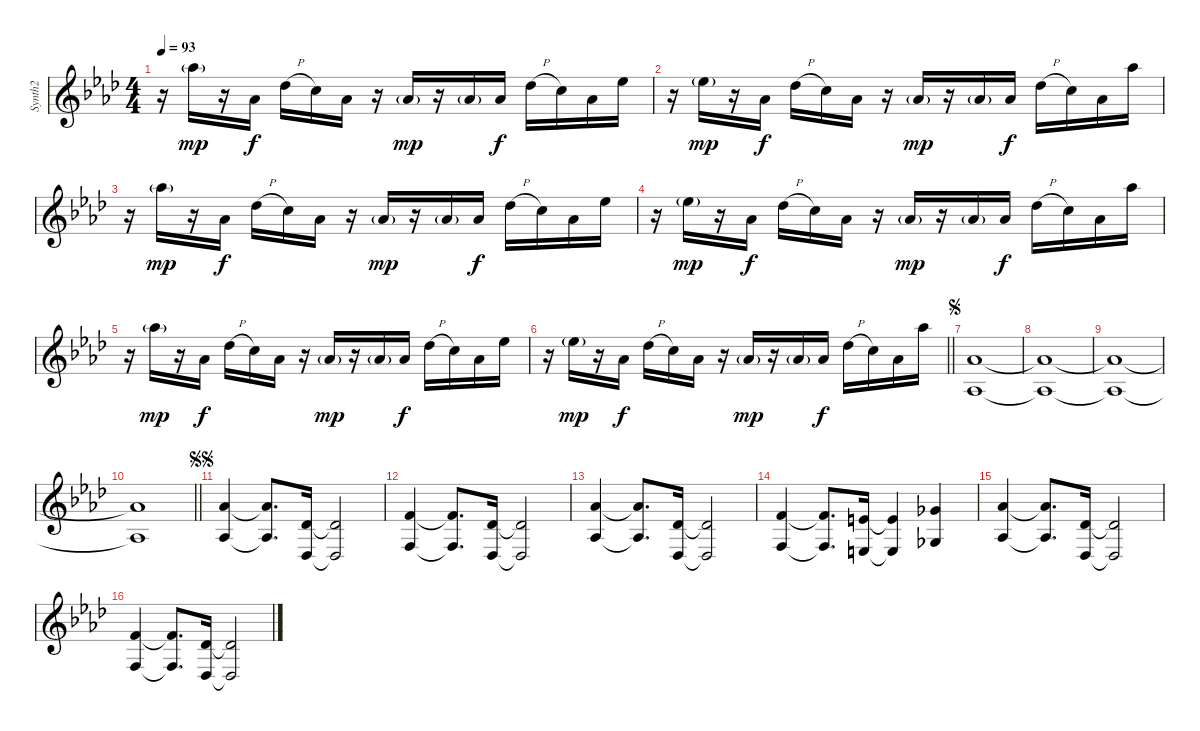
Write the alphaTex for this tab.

\track ("Synth2" "Synth2") {instrument stringensemble1}
\staff {score}
\tuning (E4 C4 G3 C3 G2 C2) {hide}
\ts (4 4)
\tempo 93
\clef g2
\ks ab
r.16{dy f} 16.1{g}.16{dy mp} r.16 13.3.16{dy f} 13.2{h}.16 12.2.16 13.3.16 r.16 13.3{g}.16{dy mp} r.16 13.3{g}.16 13.3.16{dy f} 13.2{h}.16 12.2.16 13.3.16 11.1.16 |
r.16 11.1{g}.16{dy mp} r.16 8.2.16{dy f} 9.1{h}.16 8.1.16 8.2.16 r.16 8.2{g}.16{dy mp} r.16 8.2{g}.16 8.2.16{dy f} 9.1{h}.16 8.1.16 8.2.16 16.1.16 |
r.16 16.1{g}.16{dy mp} r.16 13.3.16{dy f} 13.2{h}.16 12.2.16 13.3.16 r.16 13.3{g}.16{dy mp} r.16 13.3{g}.16 13.3.16{dy f} 13.2{h}.16 12.2.16 13.3.16 11.1.16 |
r.16 11.1{g}.16{dy mp} r.16 8.2.16{dy f} 9.1{h}.16 8.1.16 8.2.16 r.16 8.2{g}.16{dy mp} r.16 8.2{g}.16 8.2.16{dy f} 9.1{h}.16 8.1.16 8.2.16 16.1.16 |
r.16 16.1{g}.16{dy mp} r.16 13.3.16{dy f} 13.2{h}.16 12.2.16 13.3.16 r.16 13.3{g}.16{dy mp} r.16 13.3{g}.16 13.3.16{dy f} 13.2{h}.16 12.2.16 13.3.16 11.1.16 |
\barLineRight lightlight
r.16 11.1{g}.16{dy mp} r.16 8.2.16{dy f} 9.1{h}.16 8.1.16 8.2.16 r.16 8.2{g}.16{dy mp} r.16 8.2{g}.16 8.2.16{dy f} 9.1{h}.16 8.1.16 8.2.16 16.1.16 |
\jump segno
(13.3 13.5).1{volume 10 instrument pad2warm} |
(13.3{t} 13.5{t}).1 |
(13.3{t} 13.5{t}).1 |
\barLineRight lightlight
(13.3{t} 13.5{t}).1 |
\jump segnosegno
(8.2 8.4).4 (8.2{t} 8.4{t}).8{d} (6.3 6.5).16 (6.3{t} 6.5{t}).2 |
(5.2 5.4).4 (5.2{t} 5.4{t}).8{d} (6.3 6.5).16 (6.3{t} 6.5{t}).2 |
(8.2 8.4).4 (8.2{t} 8.4{t}).8{d} (6.3 6.5).16 (6.3{t} 6.5{t}).2 |
(5.2 5.4).4 (5.2{t} 5.4{t}).8{d} (4.2 4.4).16 (4.2{t} 4.4{t}).4 (6.2 6.4).4 |
(8.2 8.4).4 (8.2{t} 8.4{t}).8{d} (6.3 6.5).16 (6.3{t} 6.5{t}).2 |
(5.2 5.4).4 (5.2{t} 5.4{t}).8{d} (6.3 6.5).16 (6.3{t} 6.5{t}).2
